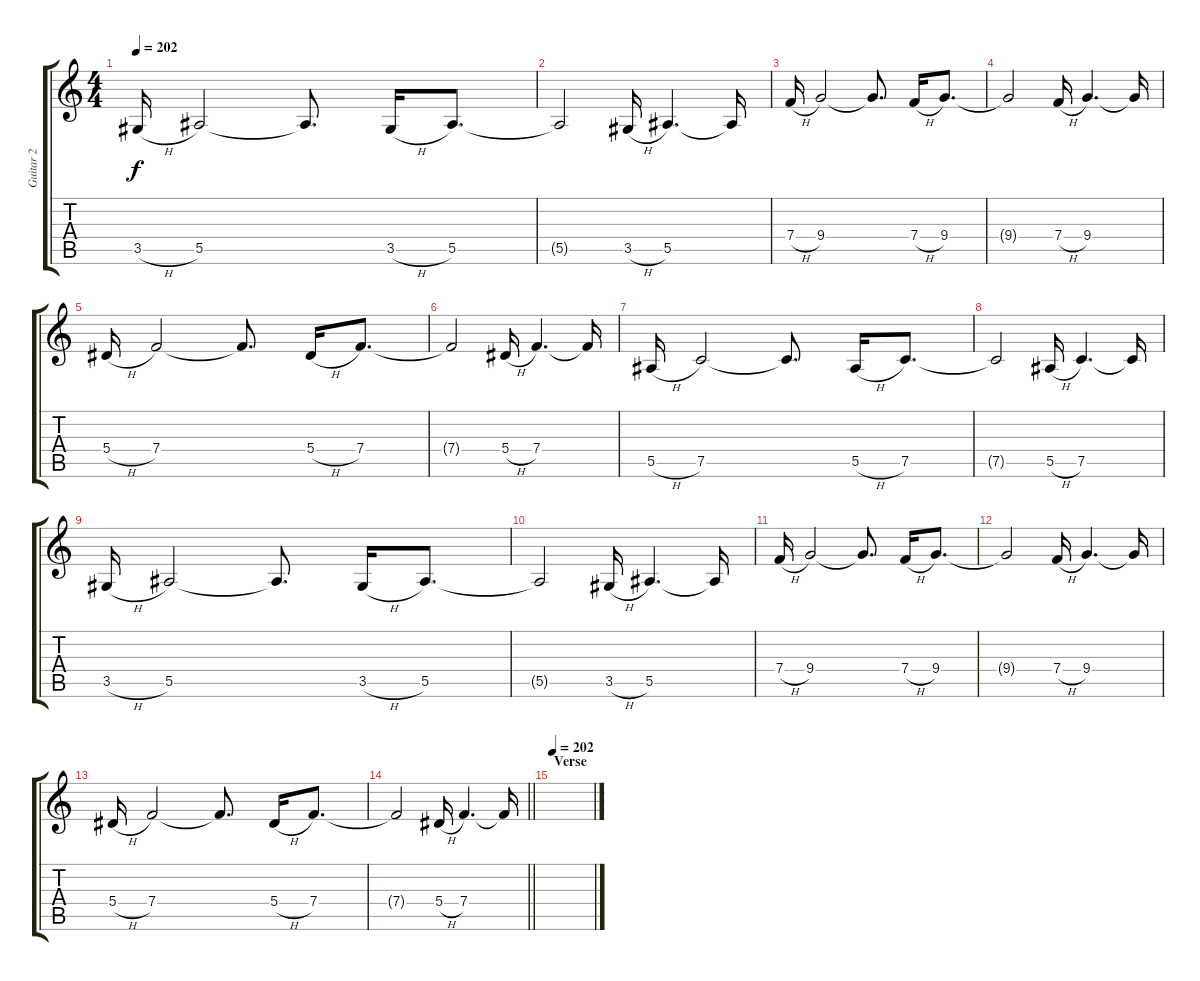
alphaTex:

\track ("Guitar 2" "Guitar 2") {instrument overdrivenguitar}
\staff {score tabs}
\tuning (C4 G3 Eb3 Bb2 F2 C2) {hide}
\ts (4 4)
\tempo 202
\clef g2
\ks c
3.5{h}.16{dy f} 5.5.2 5.5{t}.8{d} 3.5{h}.16 5.5.8{d} |
5.5{t}.2 3.5{h}.16 5.5.4{d} 5.5{t}.16 |
7.4{h}.16 9.4.2 9.4{t}.8{d} 7.4{h}.16 9.4.8{d} |
9.4{t}.2 7.4{h}.16 9.4.4{d} 9.4{t}.16 |
5.4{h}.16 7.4.2 7.4{t}.8{d} 5.4{h}.16 7.4.8{d} |
7.4{t}.2 5.4{h}.16 7.4.4{d} 7.4{t}.16 |
5.5{h}.16 7.5.2 7.5{t}.8{d} 5.5{h}.16 7.5.8{d} |
7.5{t}.2 5.5{h}.16 7.5.4{d} 7.5{t}.16 |
3.5{h}.16 5.5.2 5.5{t}.8{d} 3.5{h}.16 5.5.8{d} |
5.5{t}.2 3.5{h}.16 5.5.4{d} 5.5{t}.16 |
7.4{h}.16 9.4.2 9.4{t}.8{d} 7.4{h}.16 9.4.8{d} |
9.4{t}.2 7.4{h}.16 9.4.4{d} 9.4{t}.16 |
5.4{h}.16 7.4.2 7.4{t}.8{d} 5.4{h}.16 7.4.8{d} |
\barLineRight lightlight
7.4{t}.2 5.4{h}.16 7.4.4{d} 7.4{t}.16 |
\section ("" "Verse")
\tempo 202
